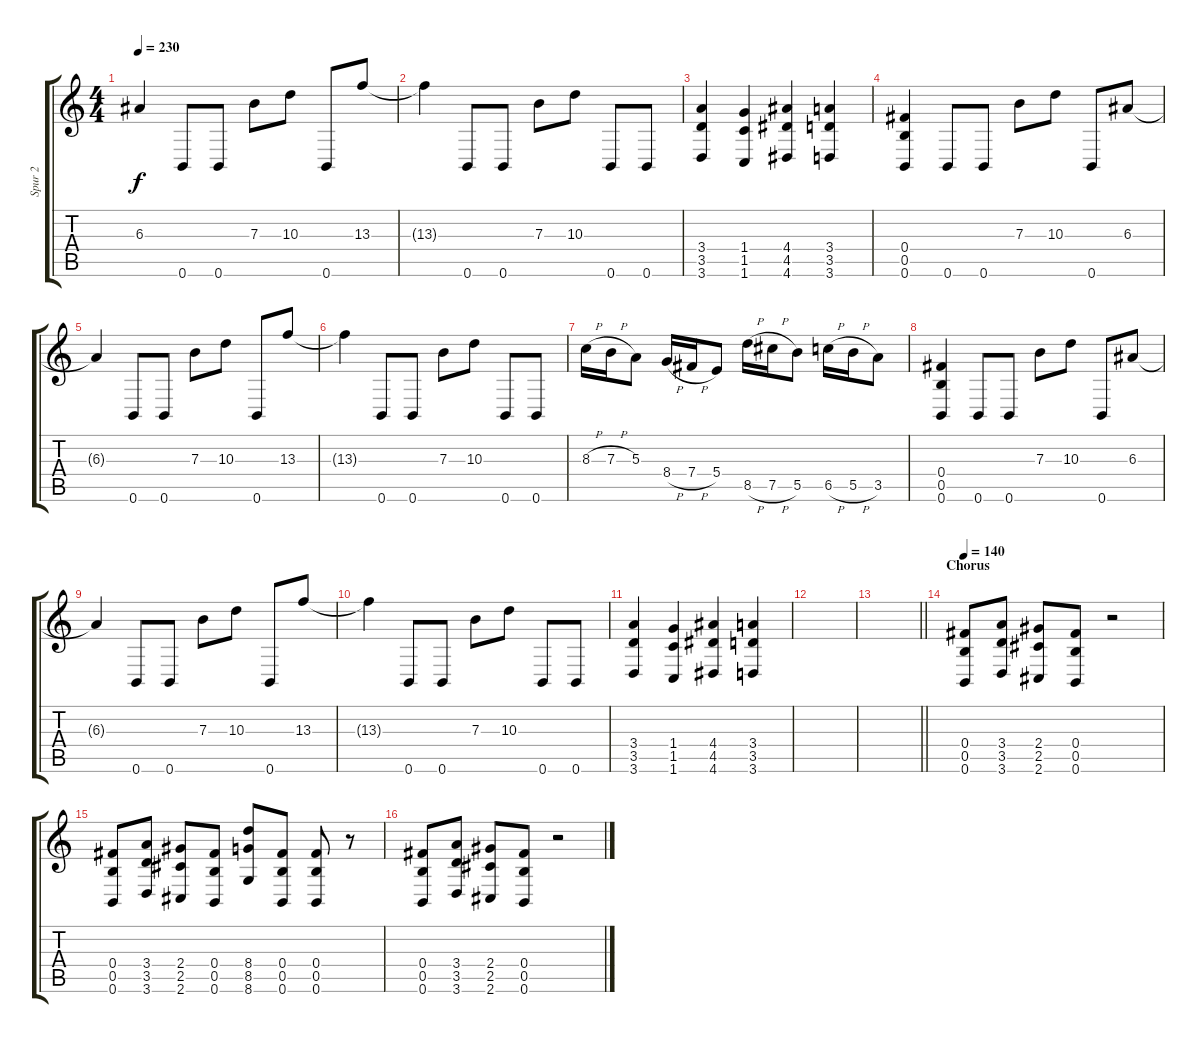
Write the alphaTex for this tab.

\track ("Spur 2" "Spur 2") {instrument distortionguitar}
\staff {score tabs}
\tuning (Db4 Ab3 E3 B2 Gb3 B1) {hide}
\ts (4 4)
\tempo 230
\clef g2
\ks c
6.3{t}.4{dy f} 0.6.8 0.6.8 7.3.8 10.3.8 0.6.8 13.3.8 |
13.3{t}.4 0.6.8 0.6.8 7.3.8 10.3.8 0.6.8 0.6.8 |
(3.4 3.5 3.6).4 (1.4 1.5 1.6).4 (4.4 4.5 4.6).4 (3.4 3.5 3.6).4 |
(0.4 0.5 0.6).4 0.6.8 0.6.8 7.3.8 10.3.8 0.6.8 6.3.8 |
6.3{t}.4 0.6.8 0.6.8 7.3.8 10.3.8 0.6.8 13.3.8 |
13.3{t}.4 0.6.8 0.6.8 7.3.8 10.3.8 0.6.8 0.6.8 |
8.3{h}.16 7.3{h}.16 5.3.8 8.4{h}.16 7.4{h}.16 5.4.8 8.5{h}.16 7.5{h}.16 5.5.8 6.5{h}.16 5.5{h}.16 3.5.8 |
(0.4 0.5 0.6).4 0.6.8 0.6.8 7.3.8 10.3.8 0.6.8 6.3.8 |
6.3{t}.4 0.6.8 0.6.8 7.3.8 10.3.8 0.6.8 13.3.8 |
13.3{t}.4 0.6.8 0.6.8 7.3.8 10.3.8 0.6.8 0.6.8 |
(3.4 3.5 3.6).4 (1.4 1.5 1.6).4 (4.4 4.5 4.6).4 (3.4 3.5 3.6).4 |
|
\barLineRight lightlight
|
\section ("" "Chorus")
\tempo 140
(0.4 0.5 0.6).8 (3.4 3.5 3.6).8 (2.4 2.5 2.6).8 (0.4 0.5 0.6).8 r.2 |
(0.4 0.5 0.6).8 (3.4 3.5 3.6).8 (2.4 2.5 2.6).8 (0.4 0.5 0.6).8 (8.4 8.5 8.6).8 (0.4 0.5 0.6).8 (0.4 0.5 0.6).8 r.8 |
(0.4 0.5 0.6).8 (3.4 3.5 3.6).8 (2.4 2.5 2.6).8 (0.4 0.5 0.6).8 r.2
